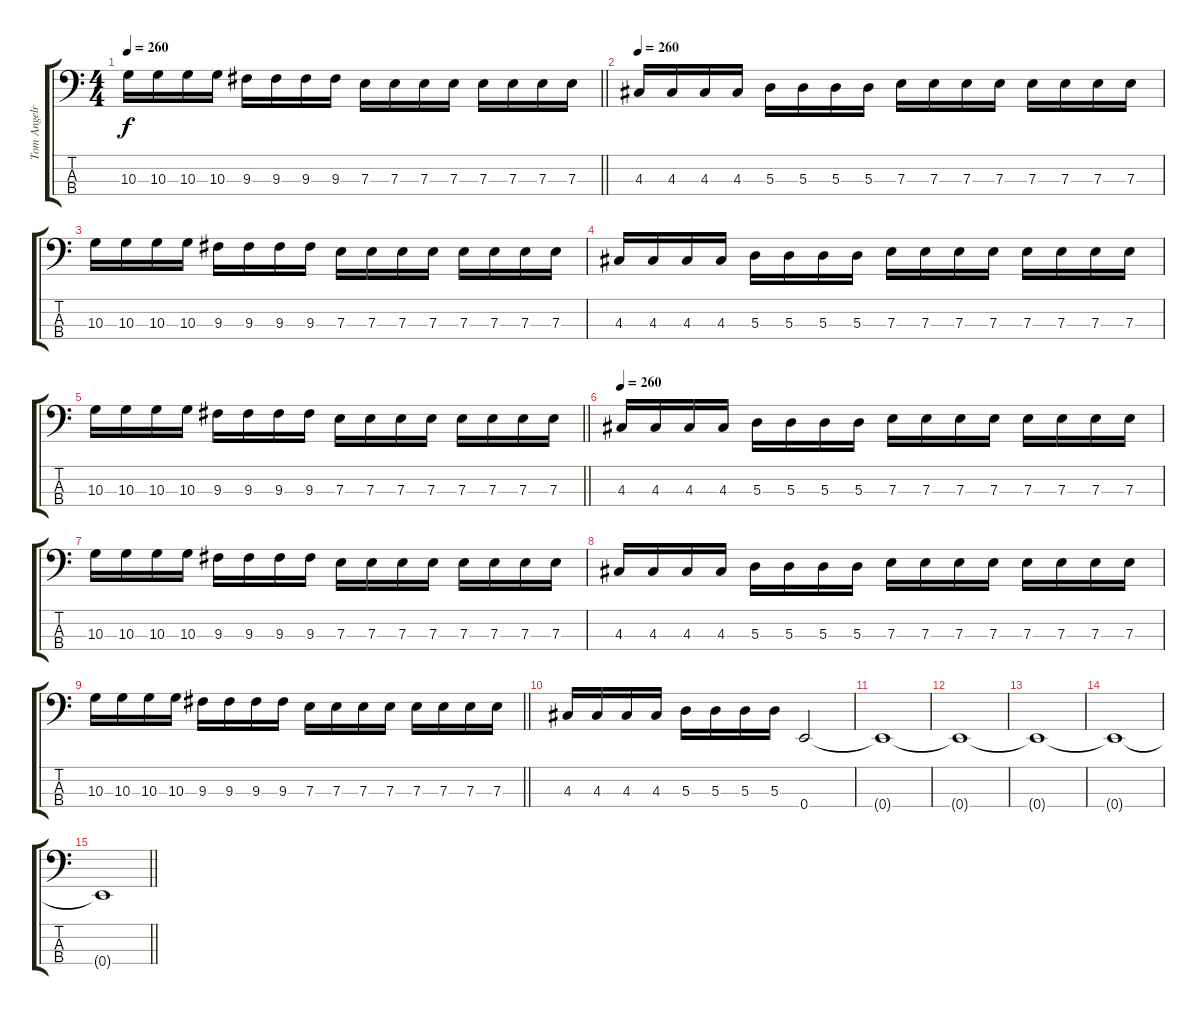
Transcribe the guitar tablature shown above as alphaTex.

\track ("Tom Angelripper" "Tom Angelr") {instrument electricbasspick}
\staff {score tabs}
\tuning (G2 D2 A1 E1) {hide}
\ts (4 4)
\tempo 260
\clef f4
\barLineRight lightlight
\ks c
10.3.16{dy f} 10.3.16 10.3.16 10.3.16 9.3.16 9.3.16 9.3.16 9.3.16 7.3.16 7.3.16 7.3.16 7.3.16 7.3.16 7.3.16 7.3.16 7.3.16 |
\tempo 260
4.3.16 4.3.16 4.3.16 4.3.16 5.3.16 5.3.16 5.3.16 5.3.16 7.3.16 7.3.16 7.3.16 7.3.16 7.3.16 7.3.16 7.3.16 7.3.16 |
10.3.16 10.3.16 10.3.16 10.3.16 9.3.16 9.3.16 9.3.16 9.3.16 7.3.16 7.3.16 7.3.16 7.3.16 7.3.16 7.3.16 7.3.16 7.3.16 |
4.3.16 4.3.16 4.3.16 4.3.16 5.3.16 5.3.16 5.3.16 5.3.16 7.3.16 7.3.16 7.3.16 7.3.16 7.3.16 7.3.16 7.3.16 7.3.16 |
\barLineRight lightlight
10.3.16 10.3.16 10.3.16 10.3.16 9.3.16 9.3.16 9.3.16 9.3.16 7.3.16 7.3.16 7.3.16 7.3.16 7.3.16 7.3.16 7.3.16 7.3.16 |
\tempo 260
4.3.16 4.3.16 4.3.16 4.3.16 5.3.16 5.3.16 5.3.16 5.3.16 7.3.16 7.3.16 7.3.16 7.3.16 7.3.16 7.3.16 7.3.16 7.3.16 |
10.3.16 10.3.16 10.3.16 10.3.16 9.3.16 9.3.16 9.3.16 9.3.16 7.3.16 7.3.16 7.3.16 7.3.16 7.3.16 7.3.16 7.3.16 7.3.16 |
4.3.16 4.3.16 4.3.16 4.3.16 5.3.16 5.3.16 5.3.16 5.3.16 7.3.16 7.3.16 7.3.16 7.3.16 7.3.16 7.3.16 7.3.16 7.3.16 |
\barLineRight lightlight
10.3.16 10.3.16 10.3.16 10.3.16 9.3.16 9.3.16 9.3.16 9.3.16 7.3.16 7.3.16 7.3.16 7.3.16 7.3.16 7.3.16 7.3.16 7.3.16 |
4.3.16 4.3.16 4.3.16 4.3.16 5.3.16 5.3.16 5.3.16 5.3.16 0.4.2 |
0.4{t}.1 |
0.4{t}.1 |
0.4{t}.1 |
0.4{t}.1 |
\barLineRight lightlight
0.4{t}.1
